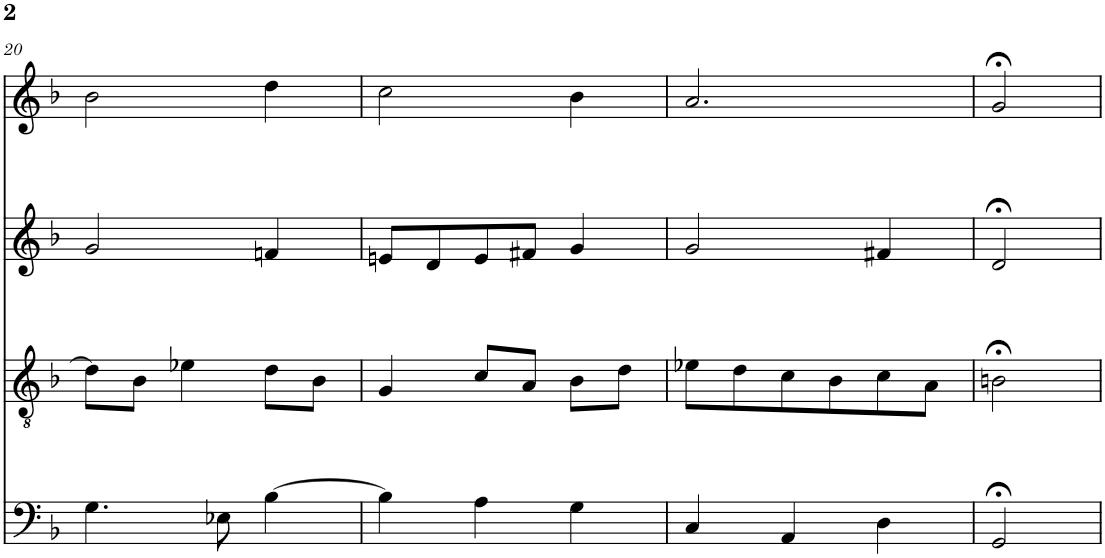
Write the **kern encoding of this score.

**kern	**kern	**kern	**kern
*part4	*part3	*part2	*part1
*staff4	*staff3	*staff2	*staff1
*I"bass	*I"tenor	*I"alto	*I"soprn
!!LO:PB:g=z
*clefF4	*clefGv2	*clefG2	*clefG2
*k[b-]	*k[b-]	*k[b-]	*k[b-]
*G:dor	*G:dor	*G:dor	*G:dor
*M3/4	*M3/4	*M3/4	*M3/4
=20	=20	=20	=20
4.G\	8d\L]	2g/	2b-\
.	8B-\J	.	.
.	4e-X\	.	.
8E-X\	.	.	.
[4B-\	8d\L	4fn/	4dd\
.	8B-\J	.	.
=21	=21	=21	=21
4B-\]	4G/	8en/L	2cc\
.	.	8d/	.
4A\	8c/L	8e/	.
.	8A/J	8f#X/J	.
4G\	8B-\L	4g/	4b-\
.	8d\J	.	.
=22	=22	=22	=22
4C/	8e-X\L	2g/	2.a/
.	8d\	.	.
4AA/	8c\	.	.
.	8B-\	.	.
4D\	8c\	4f#X/	.
.	8A\J	.	.
=23	=23	=23	=23
2GG;</	2Bn;<\	2d;</	2g;</
=	=	=	=
*-	*-	*-	*-
